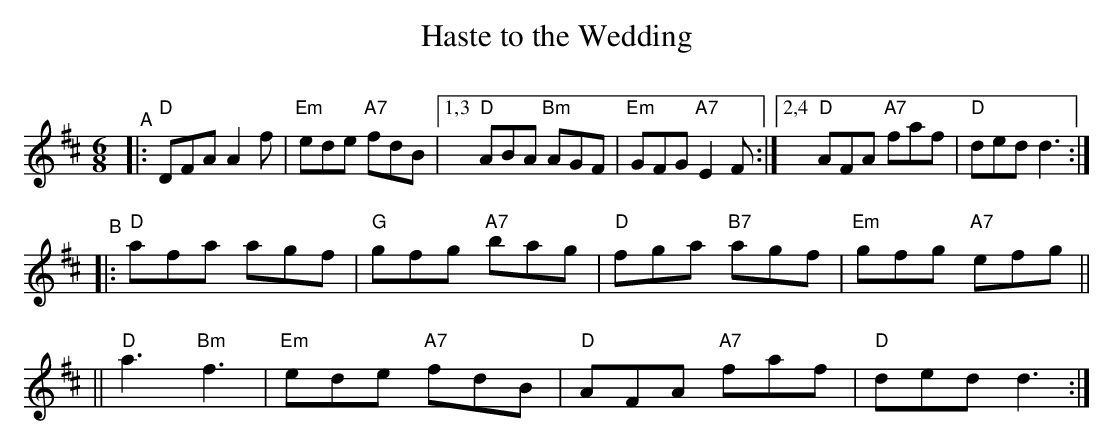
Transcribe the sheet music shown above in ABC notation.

X:1
T: Haste to the Wedding
C:
M: 6/8
L: 1/8
K: D
"^A"\
|: "D"DFA A2f | "Em"ede "A7"fdB |[1,3 "D"ABA "Bm"AGF |"Em"GFG "A7"E2F \
                               :|[2,4 "D"AFA "A7"faf | "D"ded     d3 :|
"^B"\
|: "D"afa   agf  |  "G"gfg "A7"bag | "D"fga "B7"agf |"Em"gfg "A7"efg ||
|| "D"a3 "Bm"f3  | "Em"ede "A7"fdB | "D"AFA "A7"faf | "D"ded     d3 :|
